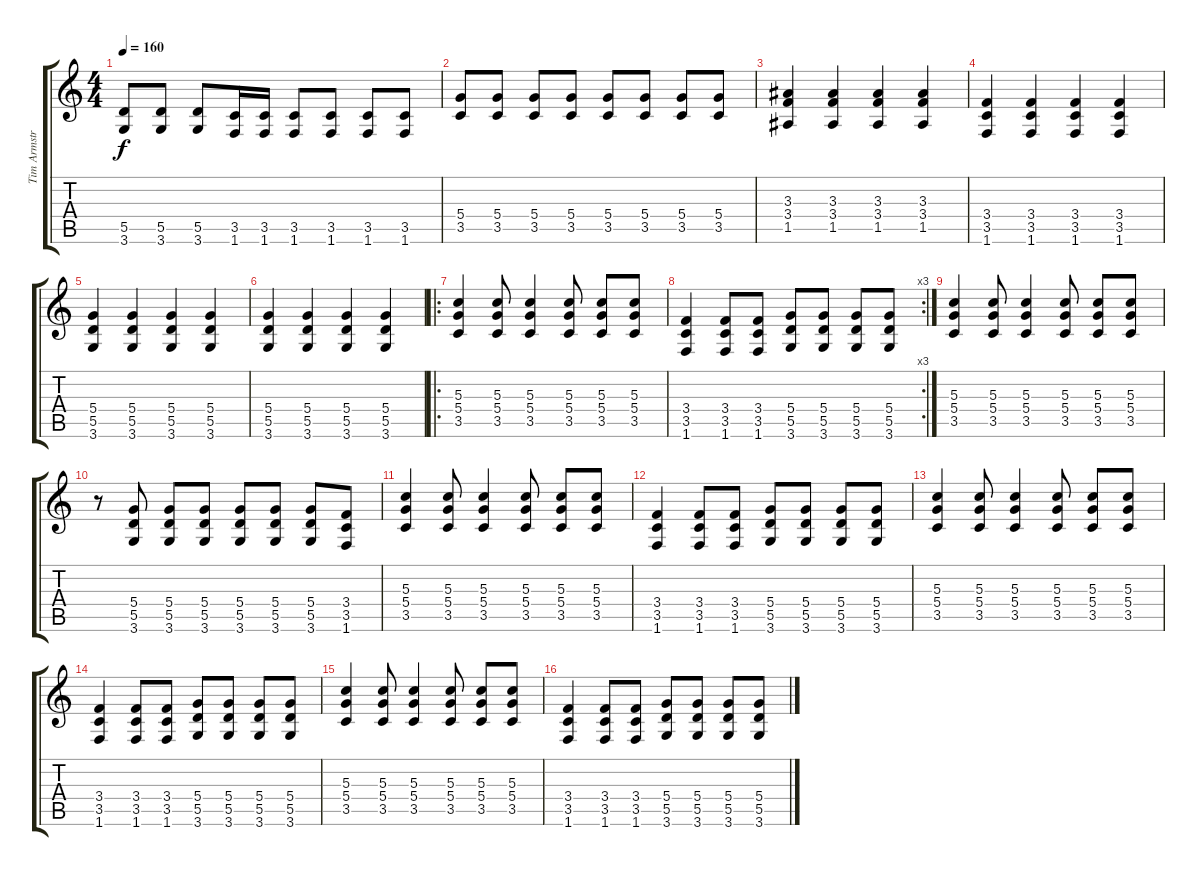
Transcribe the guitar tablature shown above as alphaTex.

\track ("Tim Armstrong" "Tim Armstr") {instrument overdrivenguitar}
\staff {score tabs}
\tuning (E4 B3 G3 D3 A2 E2) {hide}
\ts (4 4)
\tempo 160
\clef g2
\ks c
(5.5 3.6).8{dy f} (5.5 3.6).8 (5.5 3.6).8 (3.5 1.6).16 (3.5 1.6).16 (3.5 1.6).8 (3.5 1.6).8 (3.5 1.6).8 (3.5 1.6).8 |
(5.4 3.5).8 (5.4 3.5).8 (5.4 3.5).8 (5.4 3.5).8 (5.4 3.5).8 (5.4 3.5).8 (5.4 3.5).8 (5.4 3.5).8 |
(3.3 3.4 1.5).4 (3.3 3.4 1.5).4 (3.3 3.4 1.5).4 (3.3 3.4 1.5).4 |
(3.4 3.5 1.6).4 (3.4 3.5 1.6).4 (3.4 3.5 1.6).4 (3.4 3.5 1.6).4 |
(5.4 5.5 3.6).4 (5.4 5.5 3.6).4 (5.4 5.5 3.6).4 (5.4 5.5 3.6).4 |
(5.4 5.5 3.6).4 (5.4 5.5 3.6).4 (5.4 5.5 3.6).4 (5.4 5.5 3.6).4 |
\ro
(5.3 5.4 3.5).4 (5.3 5.4 3.5).8 (5.3 5.4 3.5).4 (5.3 5.4 3.5).8 (5.3 5.4 3.5).8 (5.3 5.4 3.5).8 |
\rc 3
(3.4 3.5 1.6).4 (3.4 3.5 1.6).8 (3.4 3.5 1.6).8 (5.4 5.5 3.6).8 (5.4 5.5 3.6).8 (5.4 5.5 3.6).8 (5.4 5.5 3.6).8 |
(5.3 5.4 3.5).4 (5.3 5.4 3.5).8 (5.3 5.4 3.5).4 (5.3 5.4 3.5).8 (5.3 5.4 3.5).8 (5.3 5.4 3.5).8 |
r.8 (5.4 5.5 3.6).8 (5.4 5.5 3.6).8 (5.4 5.5 3.6).8 (5.4 5.5 3.6).8 (5.4 5.5 3.6).8 (5.4 5.5 3.6).8 (3.4 3.5 1.6).8 |
(5.3 5.4 3.5).4 (5.3 5.4 3.5).8 (5.3 5.4 3.5).4 (5.3 5.4 3.5).8 (5.3 5.4 3.5).8 (5.3 5.4 3.5).8 |
(3.4 3.5 1.6).4 (3.4 3.5 1.6).8 (3.4 3.5 1.6).8 (5.4 5.5 3.6).8 (5.4 5.5 3.6).8 (5.4 5.5 3.6).8 (5.4 5.5 3.6).8 |
(5.3 5.4 3.5).4 (5.3 5.4 3.5).8 (5.3 5.4 3.5).4 (5.3 5.4 3.5).8 (5.3 5.4 3.5).8 (5.3 5.4 3.5).8 |
(3.4 3.5 1.6).4 (3.4 3.5 1.6).8 (3.4 3.5 1.6).8 (5.4 5.5 3.6).8 (5.4 5.5 3.6).8 (5.4 5.5 3.6).8 (5.4 5.5 3.6).8 |
(5.3 5.4 3.5).4 (5.3 5.4 3.5).8 (5.3 5.4 3.5).4 (5.3 5.4 3.5).8 (5.3 5.4 3.5).8 (5.3 5.4 3.5).8 |
(3.4 3.5 1.6).4 (3.4 3.5 1.6).8 (3.4 3.5 1.6).8 (5.4 5.5 3.6).8 (5.4 5.5 3.6).8 (5.4 5.5 3.6).8 (5.4 5.5 3.6).8
